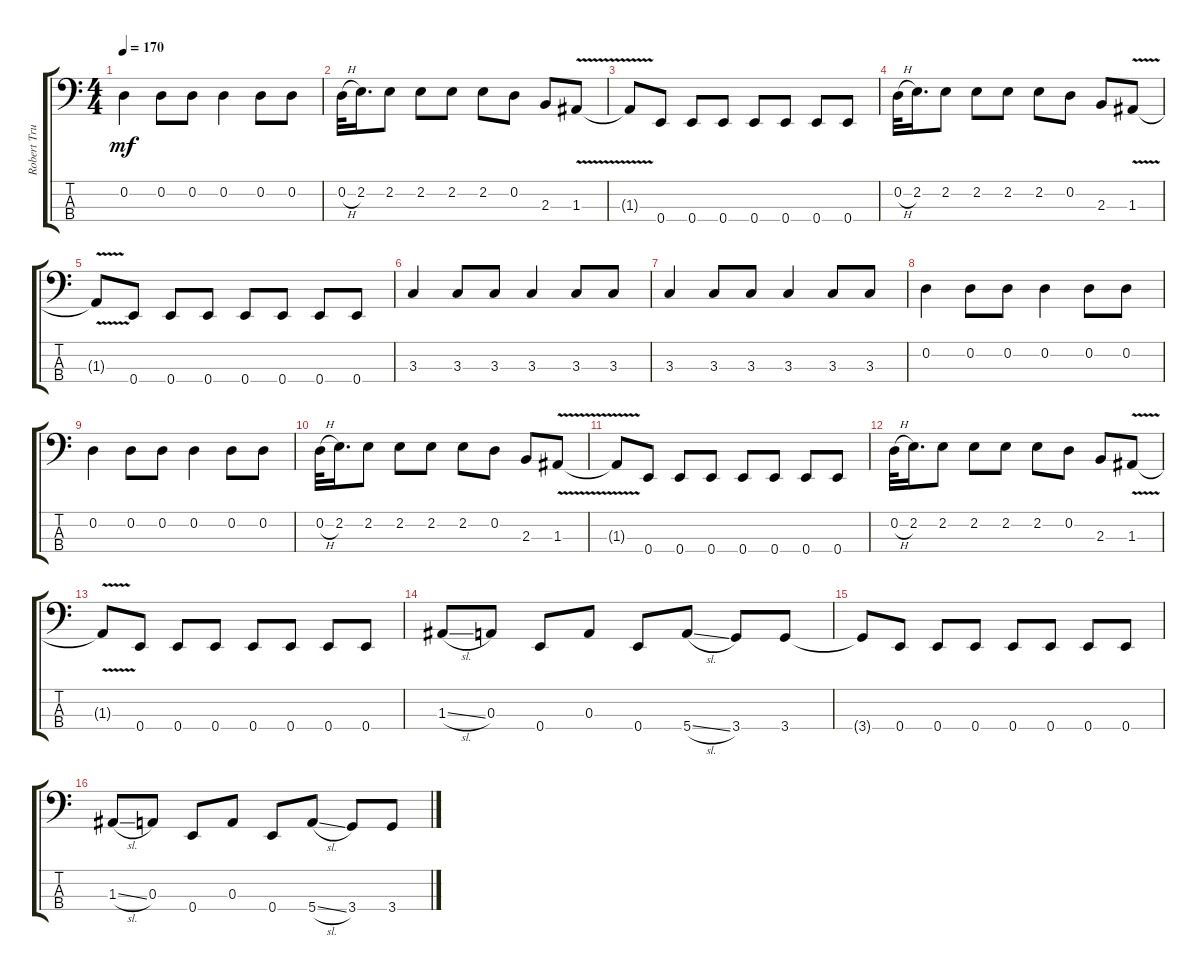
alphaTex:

\track ("Robert Trujillo" "Robert Tru") {instrument electricbassfinger}
\staff {score tabs}
\tuning (G2 D2 A1 E1) {hide}
\ts (4 4)
\tempo 170
\clef f4
\ks c
0.2.4{dy mf} 0.2.8 0.2.8 0.2.4 0.2.8 0.2.8 |
0.2{h}.32 2.2.16{d} 2.2.8 2.2.8 2.2.8 2.2.8 0.2.8 2.3.8 1.3{v}.8 |
1.3{t}.8 0.4.8 0.4.8 0.4.8 0.4.8 0.4.8 0.4.8 0.4.8 |
0.2{h}.32 2.2.16{d} 2.2.8 2.2.8 2.2.8 2.2.8 0.2.8 2.3.8 1.3{v}.8 |
1.3{t}.8 0.4.8 0.4.8 0.4.8 0.4.8 0.4.8 0.4.8 0.4.8 |
3.3.4 3.3.8 3.3.8 3.3.4 3.3.8 3.3.8 |
3.3.4 3.3.8 3.3.8 3.3.4 3.3.8 3.3.8 |
0.2.4 0.2.8 0.2.8 0.2.4 0.2.8 0.2.8 |
0.2.4 0.2.8 0.2.8 0.2.4 0.2.8 0.2.8 |
0.2{h}.32 2.2.16{d} 2.2.8 2.2.8 2.2.8 2.2.8 0.2.8 2.3.8 1.3{v}.8 |
1.3{t}.8 0.4.8 0.4.8 0.4.8 0.4.8 0.4.8 0.4.8 0.4.8 |
0.2{h}.32 2.2.16{d} 2.2.8 2.2.8 2.2.8 2.2.8 0.2.8 2.3.8 1.3{v}.8 |
1.3{t}.8 0.4.8 0.4.8 0.4.8 0.4.8 0.4.8 0.4.8 0.4.8 |
1.3{sl}.8 0.3.8 0.4.8 0.3.8 0.4.8 5.4{sl}.8 3.4.8 3.4.8 |
3.4{t}.8 0.4.8 0.4.8 0.4.8 0.4.8 0.4.8 0.4.8 0.4.8 |
1.3{sl}.8 0.3.8 0.4.8 0.3.8 0.4.8 5.4{sl}.8 3.4.8 3.4.8
